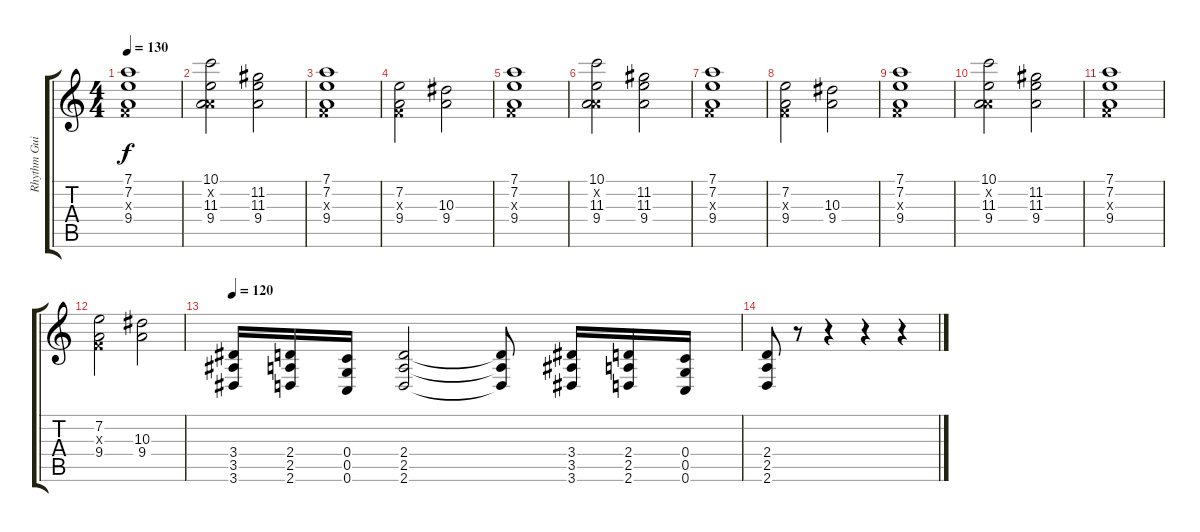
\track ("Rhythm Guitar" "Rhythm Gui") {instrument distortionguitar}
\staff {score tabs}
\tuning (D4 A3 F3 C3 G2 C2) {hide}
\ts (4 4)
\tempo 130
\clef g2
\ks c
(7.1 7.2 0.3{x} 9.4).1{dy f} |
(10.1 0.2{x} 11.3 9.4).2 (11.2 11.3 9.4).2 |
(7.1 7.2 0.3{x} 9.4).1 |
(7.2 0.3{x} 9.4).2 (10.3 9.4).2 |
(7.1 7.2 0.3{x} 9.4).1 |
(10.1 0.2{x} 11.3 9.4).2 (11.2 11.3 9.4).2 |
(7.1 7.2 0.3{x} 9.4).1 |
(7.2 0.3{x} 9.4).2 (10.3 9.4).2 |
(7.1 7.2 0.3{x} 9.4).1 |
(10.1 0.2{x} 11.3 9.4).2 (11.2 11.3 9.4).2 |
(7.1 7.2 0.3{x} 9.4).1 |
(7.2 0.3{x} 9.4).2 (10.3 9.4).2 |
\tempo 120
(3.4 3.5 3.6).16 (2.4 2.5 2.6).16 (0.4 0.5 0.6).16 (2.4 2.5 2.6).2 (2.4{t} 2.5{t} 2.6{t}).8 (3.4 3.5 3.6).16 (2.4 2.5 2.6).16 (0.4 0.5 0.6).16 |
(2.4 2.5 2.6).8 r.8 r.4 r.4 r.4
